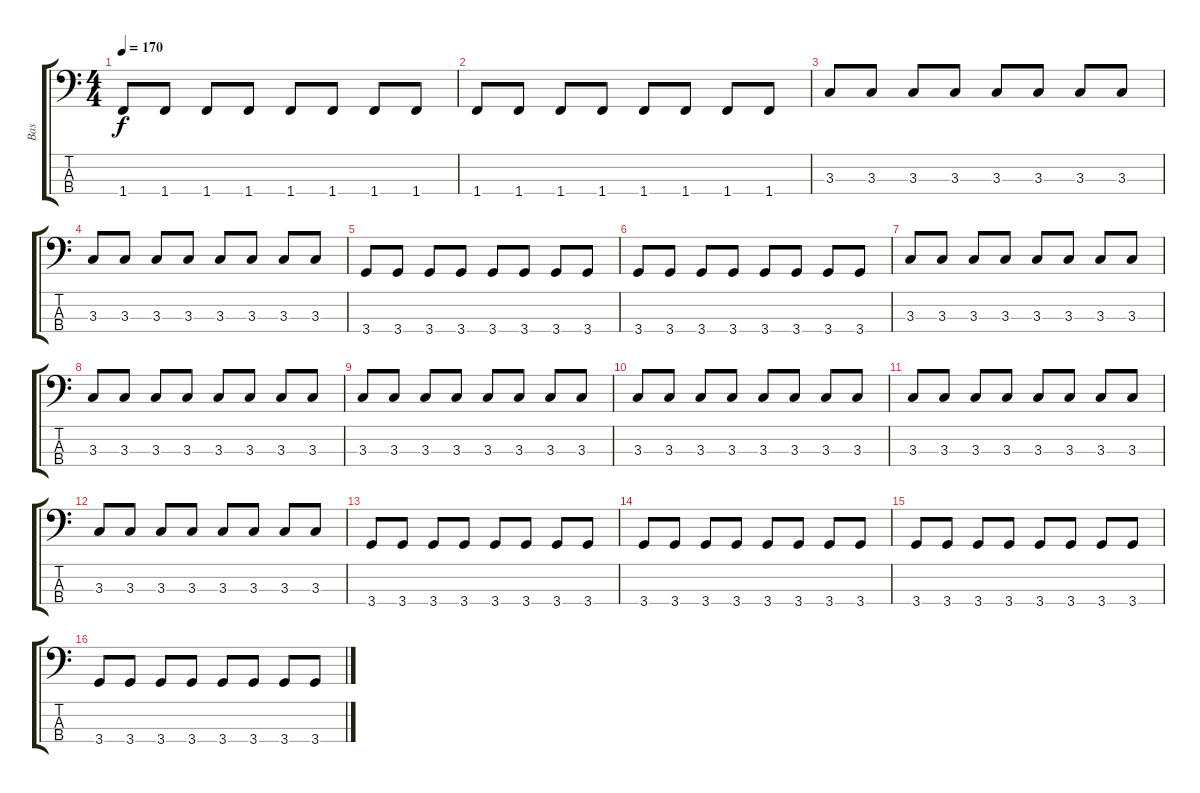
\track ("Bas" "Bas") {instrument electricbassfinger}
\staff {score tabs}
\tuning (G2 D2 A1 E1) {hide}
\ts (4 4)
\tempo 170
\clef f4
\ks c
1.4.8{dy f} 1.4.8 1.4.8 1.4.8 1.4.8 1.4.8 1.4.8 1.4.8 |
1.4.8 1.4.8 1.4.8 1.4.8 1.4.8 1.4.8 1.4.8 1.4.8 |
3.3.8 3.3.8 3.3.8 3.3.8 3.3.8 3.3.8 3.3.8 3.3.8 |
3.3.8 3.3.8 3.3.8 3.3.8 3.3.8 3.3.8 3.3.8 3.3.8 |
3.4.8 3.4.8 3.4.8 3.4.8 3.4.8 3.4.8 3.4.8 3.4.8 |
3.4.8 3.4.8 3.4.8 3.4.8 3.4.8 3.4.8 3.4.8 3.4.8 |
3.3.8 3.3.8 3.3.8 3.3.8 3.3.8 3.3.8 3.3.8 3.3.8 |
3.3.8 3.3.8 3.3.8 3.3.8 3.3.8 3.3.8 3.3.8 3.3.8 |
3.3.8 3.3.8 3.3.8 3.3.8 3.3.8 3.3.8 3.3.8 3.3.8 |
3.3.8 3.3.8 3.3.8 3.3.8 3.3.8 3.3.8 3.3.8 3.3.8 |
3.3.8 3.3.8 3.3.8 3.3.8 3.3.8 3.3.8 3.3.8 3.3.8 |
3.3.8 3.3.8 3.3.8 3.3.8 3.3.8 3.3.8 3.3.8 3.3.8 |
3.4.8 3.4.8 3.4.8 3.4.8 3.4.8 3.4.8 3.4.8 3.4.8 |
3.4.8 3.4.8 3.4.8 3.4.8 3.4.8 3.4.8 3.4.8 3.4.8 |
3.4.8 3.4.8 3.4.8 3.4.8 3.4.8 3.4.8 3.4.8 3.4.8 |
3.4.8 3.4.8 3.4.8 3.4.8 3.4.8 3.4.8 3.4.8 3.4.8
